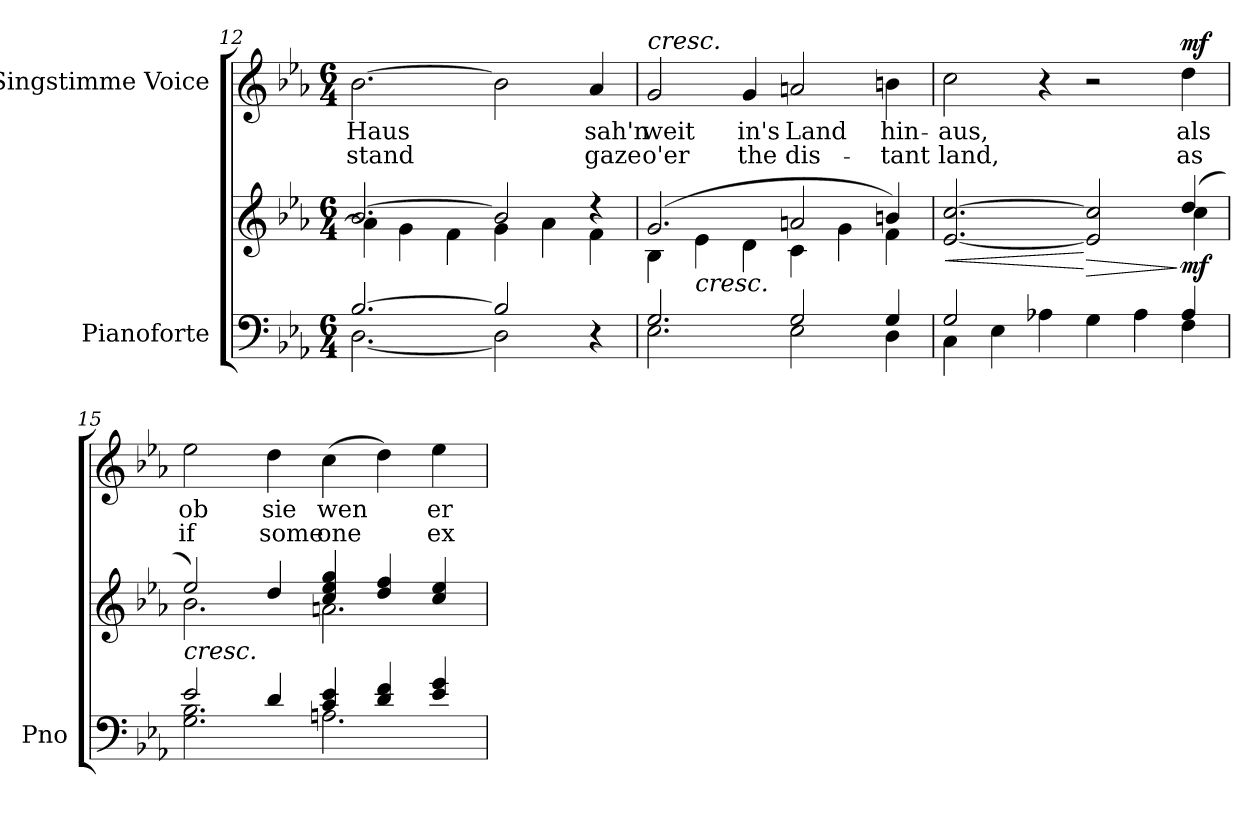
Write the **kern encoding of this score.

**kern	**kern	**dynam	**kern	**text	**text	**dynam
*part2	*part2	*part2	*part1	*part1	*part1	*part1
*staff3	*staff2	*staff2/3	*staff1	*staff1	*staff1	*staff1
*I"Pianoforte	*	*	*I"Singstimme Voice	*	*	*
*I'Pno	*	*	*	*	*	*
*clefF4	*clefG2	*	*clefG2	*	*	*
*k[b-e-a-]	*k[b-e-a-]	*	*k[b-e-a-]	*	*	*
*M6/4	*M6/4	*	*M6/4	*	*	*
=12	=12	=12	=12	=12	=12	=12
*^	*^	*	*	*	*	*
!	!	!	!	!	!	!LO:LY:b	!LO:LY:b	!
[2.B-/	[2.D\	[2.b-/	4a-\]	.	[2.b-\	Haus	stand	.
.	.	.	4g\	.	.	.	.	.
.	.	.	4f\	.	.	.	.	.
2B-/]	2D\]	2b-/]	4g\	.	2b-\]	.	.	.
.	.	.	4a-\	.	.	.	.	.
!	!	!	!	!	!	!LO:LY:b	!LO:LY:b	!
4r	4ryy	4r	4f\	.	4a-/	sah'n	gaze	.
=13	=13	=13	=13	=13	=13	=13	=13	=13
!	!	!	!	!	!LO:TX:a:i:t=cresc.	!	!	!
!	!	!	!	!	!	!LO:LY:b	!LO:LY:b	!
2.G/	2.E-\	(>2.g/	4B-\	.	2g/	weit	o'er	.
!	!	!	!LO:TX:b:i:t=cresc.	!	!	!	!	!
.	.	.	4e-\	.	.	.	.	.
!	!	!	!	!	!	!LO:LY:b	!LO:LY:b	!
.	.	.	4d\	.	4g/	in's	the	.
!	!	!	!	!	!	!LO:LY:b	!LO:LY:b	!
2G/	2E-\	2an/	4c\	.	2an/	Land	dis-	.
.	.	.	4g\	.	.	.	.	.
!	!	!	!	!	!	!LO:LY:b	!LO:LY:b	!
4G/	4D\	4bn/)	4f\	.	4bn\	hin-	-tant	.
!!LO:LB:g=z
=14	=14	=14	=14	=14	=14	=14	=14	=14
!	!	!	!	!LO:HP:b	!	!LO:LY:b	!LO:LY:b	!
2G/	4C\	[<2.e-/ [2.cc/	4ryy	<	2cc\	-aus,	land,	.
*	*	*v	*v	*	*	*	*	*
.	4E-\	.	.	.	.	.	.
4A-X\	2.ryy	.	.	4r	.	.	.
!	!	!	!LO:HP:n=1:b	!	!	!	!
4G\	.	2e-/] 2cc/]	[ >	2r	.	.	.
4A-\	.	.	.	.	.	.	.
*	*	*^	*	*	*	*	*
!	!	!	!	!LO:DY:n=1:b	!	!LO:LY:b	!LO:LY:b	!LO:DY:a
4A-/	4F\	(4dd/	4cc\	] mf	4dd\	als	as	mf
=15	=15	=15	=15	=15	=15	=15	=15	=15
!	!	!LO:TX:b:i:t=cresc.	!	!	!	!	!	!
!	!	!	!	!	!	!LO:LY:b	!LO:LY:b	!
2e-/	2.G\ 2.B-\	2ee-/)	2.b-\	.	2ee-\	ob	if	.
!	!	!	!	!	!	!LO:LY:b	!LO:LY:b	!
4d/	.	4dd/	.	.	4dd\	sie	some	.
!	!	!	!	!	!	!LO:LY:b	!LO:LY:b	!
4c/ 4e-/	2.An\	4cc/ 4ee-/ 4gg/	2.an\	.	(4cc\	-wen	one	.
4d/ 4f/	.	4dd/ 4ff/	.	.	4dd\)	.	.	.
!	!	!	!	!	!	!LO:LY:b	!LO:LY:b	!
4e-/ 4g/	.	4cc/ 4ee-/	.	.	4ee-\	er-	ex-	.
*v	*v	*	*	*	*	*	*	*
*	*v	*v	*	*	*	*	*
=	=	=	=	=	=	=
*-	*-	*-	*-	*-	*-	*-
